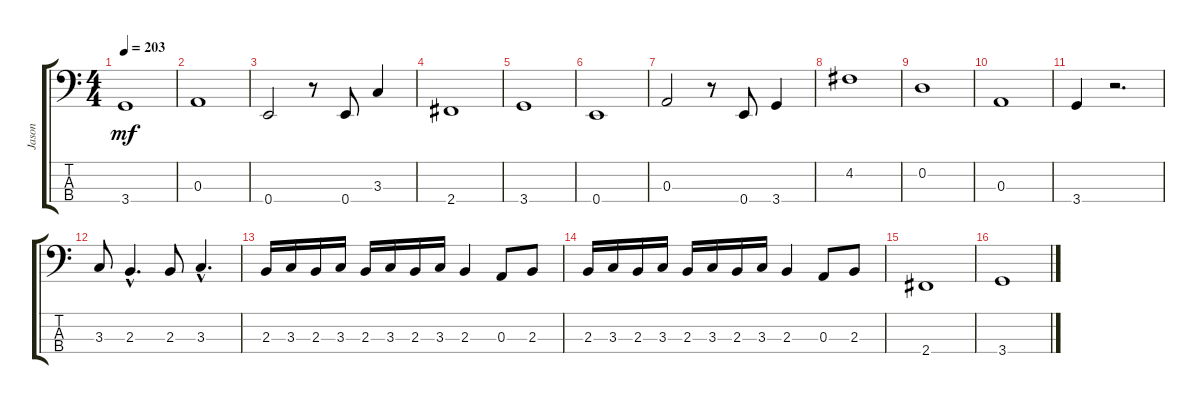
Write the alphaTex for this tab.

\track ("Jason" "Jason") {instrument electricbasspick}
\staff {score tabs}
\tuning (G2 D2 A1 E1) {hide}
\ts (4 4)
\tempo 203
\clef f4
\ks c
3.4.1{dy mf} |
0.3.1 |
0.4.2 r.8 0.4.8 3.3.4 |
2.4.1 |
3.4.1 |
0.4.1 |
0.3.2 r.8 0.4.8 3.4.4 |
4.2.1 |
0.2.1 |
0.3.1 |
3.4.4 r.2{d} |
3.3.8 2.3{hac}.4{d} 2.3.8 3.3{hac}.4{d} |
2.3.16 3.3.16 2.3.16 3.3.16 2.3.16 3.3.16 2.3.16 3.3.16 2.3.4 0.3.8 2.3.8 |
2.3.16 3.3.16 2.3.16 3.3.16 2.3.16 3.3.16 2.3.16 3.3.16 2.3.4 0.3.8 2.3.8 |
2.4.1 |
3.4.1
